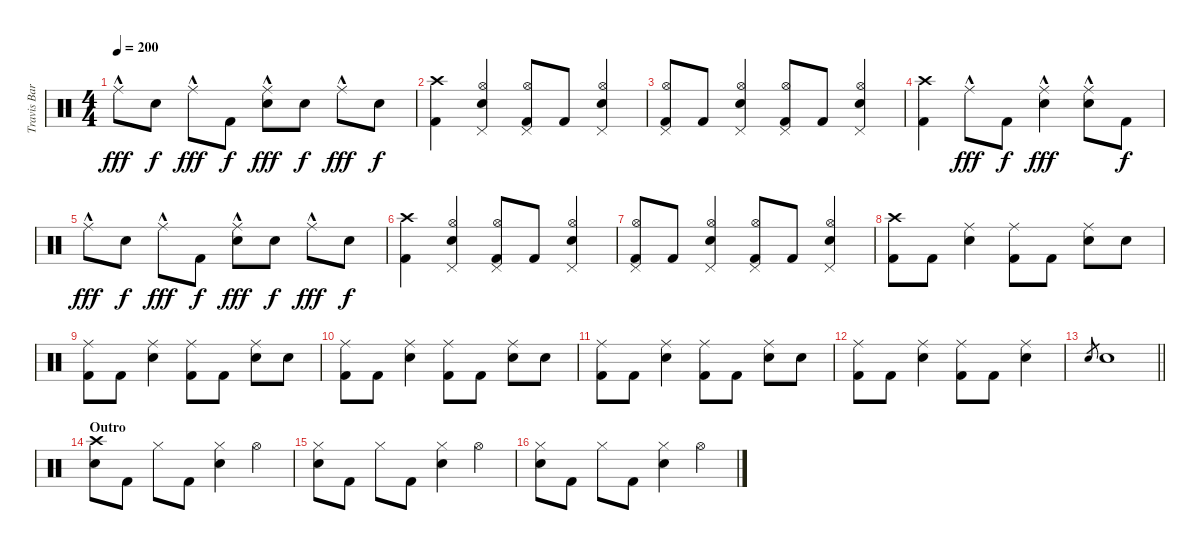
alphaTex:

\track ("Travis Barker (drums)" "Travis Bar") {instrument percussion}
\staff {score}
\articulation defaults
\ts (4 4)
\tempo 200
\clef neutral
\ks c "Ride (middle)"{hac}.8{dy fff} "Electric Snare (hit)".8{dy f} "Ride (middle)"{hac}.8{dy fff} "Kick (hit) 2".8{dy f}
("Ride (middle)"{hac} "Electric Snare (hit)").8{dy fff} "Electric Snare (hit)".8{dy f} "Ride (middle)"{hac}.8{dy fff} "Electric Snare (hit)".8{dy f} |
("Crash high (hit)" "Kick (hit) 2").4 ("Hi-Hat (open)" "Pedal Hi-Hat (hit)" "Electric Snare (hit)").4 ("Hi-Hat (open)" "Pedal Hi-Hat (hit)" "Kick (hit) 2").8 "Kick (hit) 2".8 ("Hi-Hat (open)" "Pedal Hi-Hat (hit)" "Electric Snare (hit)").4 |
("Hi-Hat (open)" "Pedal Hi-Hat (hit)" "Kick (hit) 2").8 "Kick (hit) 2".8 ("Hi-Hat (open)" "Pedal Hi-Hat (hit)" "Electric Snare (hit)").4 ("Hi-Hat (open)" "Pedal Hi-Hat (hit)" "Kick (hit) 2").8 "Kick (hit) 2".8 ("Hi-Hat (open)" "Pedal Hi-Hat (hit)" "Electric Snare (hit)").4 |
("Crash high (hit)" "Kick (hit) 2").4 "Ride (middle)"{hac}.8{dy fff} "Kick (hit) 2".8{dy f} ("Ride (middle)"{hac} "Electric Snare (hit)").4{dy fff} ("Ride (middle)"{hac} "Electric Snare (hit)").8 "Kick (hit) 2".8{dy f} |
"Ride (middle)"{hac}.8{dy fff} "Electric Snare (hit)".8{dy f} "Ride (middle)"{hac}.8{dy fff} "Kick (hit) 2".8{dy f} ("Ride (middle)"{hac} "Electric Snare (hit)").8{dy fff} "Electric Snare (hit)".8{dy f} "Ride (middle)"{hac}.8{dy fff} "Electric Snare (hit)".8{dy f} |
("Crash high (hit)" "Kick (hit) 2").4 ("Hi-Hat (open)" "Pedal Hi-Hat (hit)" "Electric Snare (hit)").4 ("Hi-Hat (open)" "Pedal Hi-Hat (hit)" "Kick (hit) 2").8 "Kick (hit) 2".8 ("Hi-Hat (open)" "Pedal Hi-Hat (hit)" "Electric Snare (hit)").4 |
("Hi-Hat (open)" "Pedal Hi-Hat (hit)" "Kick (hit) 2").8 "Kick (hit) 2".8 ("Hi-Hat (open)" "Pedal Hi-Hat (hit)" "Electric Snare (hit)").4 ("Hi-Hat (open)" "Pedal Hi-Hat (hit)" "Kick (hit) 2").8 "Kick (hit) 2".8 ("Hi-Hat (open)" "Pedal Hi-Hat (hit)" "Electric Snare (hit)").4 |
("Crash high (hit)" "Kick (hit) 2").8 "Kick (hit) 2".8 ("Ride (middle)" "Electric Snare (hit)").4 ("Ride (middle)" "Kick (hit) 2").8 "Kick (hit) 2".8 ("Ride (middle)" "Electric Snare (hit)").8 "Electric Snare (hit)".8 |
("Ride (middle)" "Kick (hit) 2").8 "Kick (hit) 2".8 ("Ride (middle)" "Electric Snare (hit)").4 ("Ride (middle)" "Kick (hit) 2").8 "Kick (hit) 2".8 ("Ride (middle)" "Electric Snare (hit)").8 "Electric Snare (hit)".8 |
("Ride (middle)" "Kick (hit) 2").8 "Kick (hit) 2".8 ("Ride (middle)" "Electric Snare (hit)").4 ("Ride (middle)" "Kick (hit) 2").8 "Kick (hit) 2".8 ("Ride (middle)" "Electric Snare (hit)").8 "Electric Snare (hit)".8 |
("Ride (middle)" "Kick (hit) 2").8 "Kick (hit) 2".8 ("Ride (middle)" "Electric Snare (hit)").4 ("Ride (middle)" "Kick (hit) 2").8 "Kick (hit) 2".8 ("Ride (middle)" "Electric Snare (hit)").8 "Electric Snare (hit)".8 |
("Ride (middle)" "Kick (hit) 2").8 "Kick (hit) 2".8 ("Ride (middle)" "Electric Snare (hit)").4 ("Ride (middle)" "Kick (hit) 2").8 "Kick (hit) 2".8 ("Ride (middle)" "Electric Snare (hit)").4 |
\barLineRight lightlight "Electric Snare (hit)".8{gr} "Electric Snare (hit)".1
|
\section ("" "Outro")
("Crash high (hit)" "Electric Snare (hit)").8 "Kick (hit) 2".8 "Hi-Hat (closed)".8 "Kick (hit) 2".8 ("Hi-Hat (closed)" "Electric Snare (hit)").4 "Hi-Hat (open)".4 |
("Hi-Hat (closed)" "Electric Snare (hit)").8 "Kick (hit) 2".8 "Hi-Hat (closed)".8 "Kick (hit) 2".8 ("Hi-Hat (closed)" "Electric Snare (hit)").4 "Hi-Hat (open)".4 |
("Hi-Hat (closed)" "Electric Snare (hit)").8 "Kick (hit) 2".8 "Hi-Hat (closed)".8 "Kick (hit) 2".8 ("Hi-Hat (closed)" "Electric Snare (hit)").4 "Hi-Hat (open)".4
